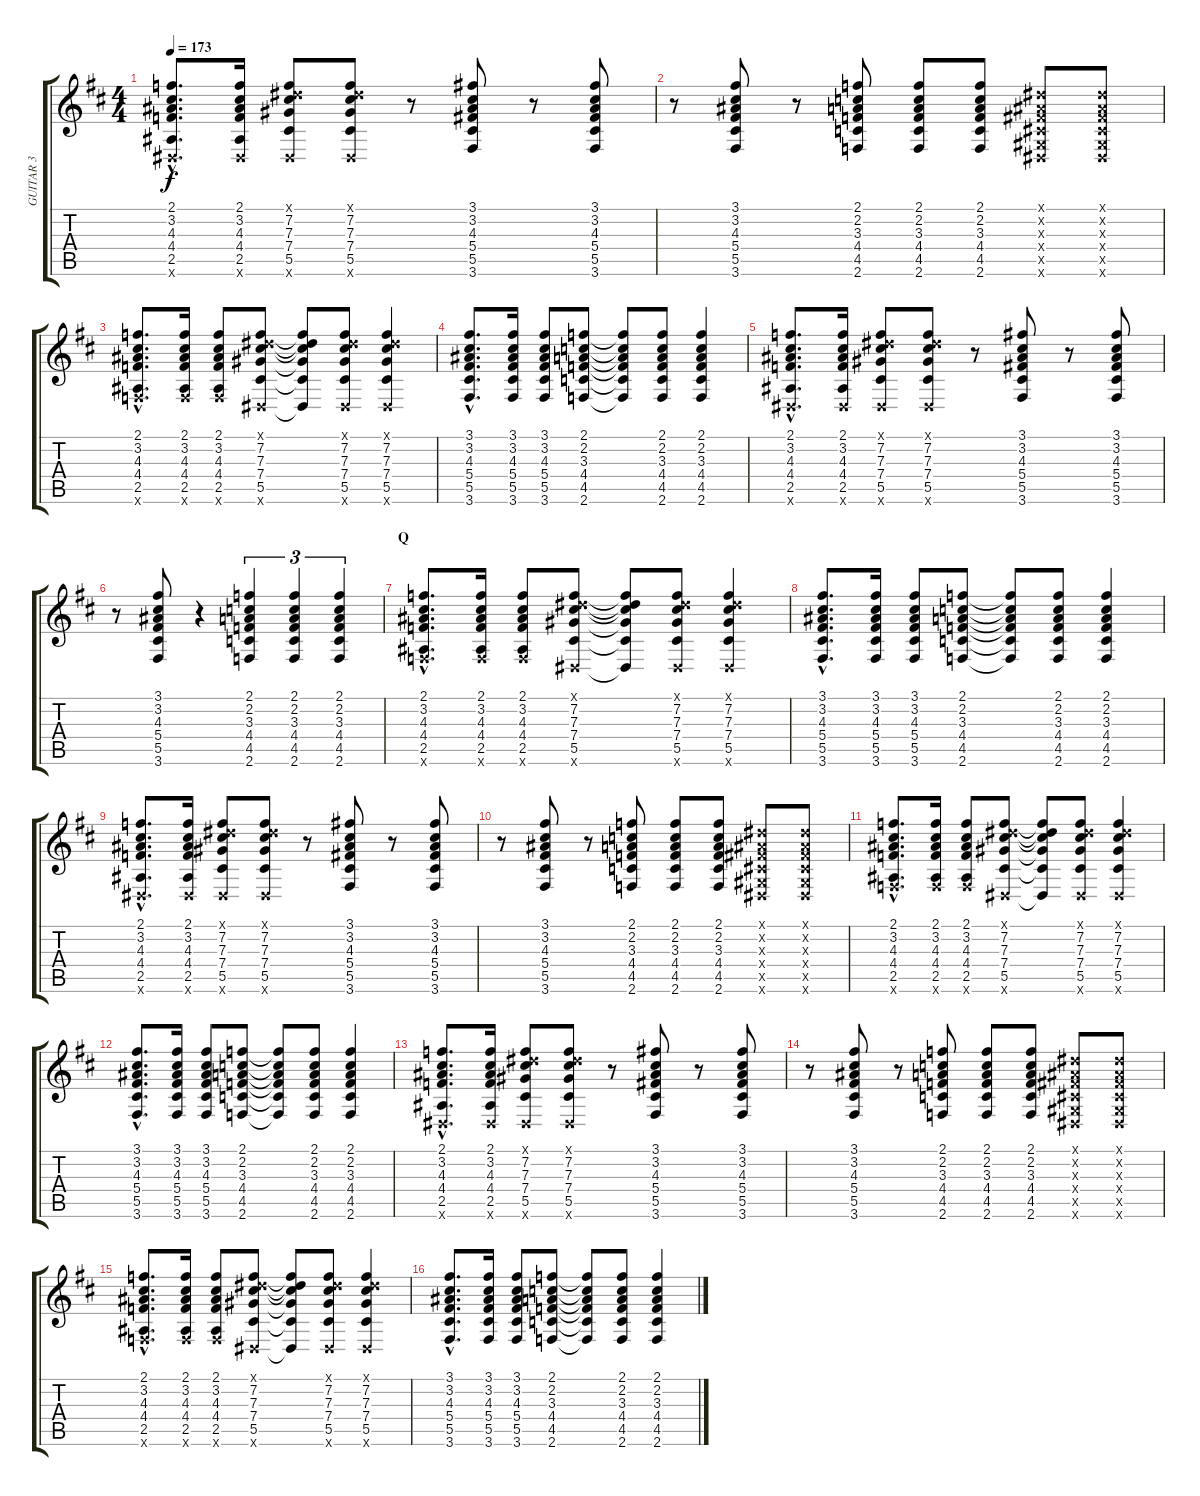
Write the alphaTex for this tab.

\track ("GUITAR 3" "GUITAR 3") {instrument electricguitarclean}
\staff {score tabs}
\tuning (Eb4 Bb3 Gb3 Db3 Ab2 Eb2) {hide}
\ts (4 4)
\tempo 173
\clef g2
\ks bminor
(2.1{hac} 3.2{hac} 4.3{hac} 4.4{hac} 2.5{hac} 0.6{hac x}).8{d dy f} (2.1 3.2 4.3 4.4 2.5 0.6{x}).16 (0.1{x} 7.2 7.3 7.4 5.5 0.6{x}).8 (0.1{x} 7.2 7.3 7.4 5.5 0.6{x}).8 r.8 (3.1 3.2 4.3 5.4 5.5 3.6).8 r.8 (3.1 3.2 4.3 5.4 5.5 3.6).8 |
r.8 (3.1 3.2 4.3 5.4 5.5 3.6).8 r.8 (2.1 2.2 3.3 4.4 4.5 2.6).8 (2.1 2.2 3.3 4.4 4.5 2.6).8 (2.1 2.2 3.3 4.4 4.5 2.6).8 (0.1{x} 0.2{x} 0.3{x} 0.4{x} 0.5{x} 0.6{x}).8 (0.1{x} 0.2{x} 0.3{x} 0.4{x} 0.5{x} 0.6{x}).8 |
(2.1{hac} 3.2{hac} 4.3{hac} 4.4{hac} 2.5{hac} 2.6{hac x}).8{d} (2.1 3.2 4.3 4.4 2.5 2.6{x}).16 (2.1 3.2 4.3 4.4 2.5 2.6{x}).8 (0.1{x} 7.2 7.3 7.4 5.5 0.6{x}).8 (0.1{t} 7.2{t} 7.3{t} 7.4{t} 5.5{t} 0.6{t}).8 (0.1{x} 7.2 7.3 7.4 5.5 0.6{x}).8 (0.1{x} 7.2 7.3 7.4 5.5 0.6{x}).4 |
(3.1{hac} 3.2{hac} 4.3{hac} 5.4{hac} 5.5{hac} 3.6{hac}).8{d} (3.1 3.2 4.3 5.4 5.5 3.6).16 (3.1 3.2 4.3 5.4 5.5 3.6).8 (2.1 2.2 3.3 4.4 4.5 2.6).8 (2.1{t} 2.2{t} 3.3{t} 4.4{t} 4.5{t} 2.6{t}).8 (2.1 2.2 3.3 4.4 4.5 2.6).8 (2.1 2.2 3.3 4.4 4.5 2.6).4 |
(2.1{hac} 3.2{hac} 4.3{hac} 4.4{hac} 2.5{hac} 0.6{hac x}).8{d} (2.1 3.2 4.3 4.4 2.5 0.6{x}).16 (0.1{x} 7.2 7.3 7.4 5.5 0.6{x}).8 (0.1{x} 7.2 7.3 7.4 5.5 0.6{x}).8 r.8 (3.1 3.2 4.3 5.4 5.5 3.6).8 r.8 (3.1 3.2 4.3 5.4 5.5 3.6).8 |
r.8 (3.1 3.2 4.3 5.4 5.5 3.6).8 r.4 (2.1 2.2 3.3 4.4 4.5 2.6).4{tu (3 2)} (2.1 2.2 3.3 4.4 4.5 2.6).4{tu (3 2)} (2.1 2.2 3.3 4.4 4.5 2.6).4{tu (3 2)} |
\section ("" "Q")
(2.1{hac} 3.2{hac} 4.3{hac} 4.4{hac} 2.5{hac} 2.6{hac x}).8{d} (2.1 3.2 4.3 4.4 2.5 2.6{x}).16 (2.1 3.2 4.3 4.4 2.5 2.6{x}).8 (0.1{x} 7.2 7.3 7.4 5.5 0.6{x}).8 (0.1{t} 7.2{t} 7.3{t} 7.4{t} 5.5{t} 0.6{t}).8 (0.1{x} 7.2 7.3 7.4 5.5 0.6{x}).8 (0.1{x} 7.2 7.3 7.4 5.5 0.6{x}).4 |
(3.1{hac} 3.2{hac} 4.3{hac} 5.4{hac} 5.5{hac} 3.6{hac}).8{d} (3.1 3.2 4.3 5.4 5.5 3.6).16 (3.1 3.2 4.3 5.4 5.5 3.6).8 (2.1 2.2 3.3 4.4 4.5 2.6).8 (2.1{t} 2.2{t} 3.3{t} 4.4{t} 4.5{t} 2.6{t}).8 (2.1 2.2 3.3 4.4 4.5 2.6).8 (2.1 2.2 3.3 4.4 4.5 2.6).4 |
(2.1{hac} 3.2{hac} 4.3{hac} 4.4{hac} 2.5{hac} 0.6{hac x}).8{d} (2.1 3.2 4.3 4.4 2.5 0.6{x}).16 (0.1{x} 7.2 7.3 7.4 5.5 0.6{x}).8 (0.1{x} 7.2 7.3 7.4 5.5 0.6{x}).8 r.8 (3.1 3.2 4.3 5.4 5.5 3.6).8 r.8 (3.1 3.2 4.3 5.4 5.5 3.6).8 |
r.8 (3.1 3.2 4.3 5.4 5.5 3.6).8 r.8 (2.1 2.2 3.3 4.4 4.5 2.6).8 (2.1 2.2 3.3 4.4 4.5 2.6).8 (2.1 2.2 3.3 4.4 4.5 2.6).8 (0.1{x} 0.2{x} 0.3{x} 0.4{x} 0.5{x} 0.6{x}).8 (0.1{x} 0.2{x} 0.3{x} 0.4{x} 0.5{x} 0.6{x}).8 |
(2.1{hac} 3.2{hac} 4.3{hac} 4.4{hac} 2.5{hac} 2.6{hac x}).8{d} (2.1 3.2 4.3 4.4 2.5 2.6{x}).16 (2.1 3.2 4.3 4.4 2.5 2.6{x}).8 (0.1{x} 7.2 7.3 7.4 5.5 0.6{x}).8 (0.1{t} 7.2{t} 7.3{t} 7.4{t} 5.5{t} 0.6{t}).8 (0.1{x} 7.2 7.3 7.4 5.5 0.6{x}).8 (0.1{x} 7.2 7.3 7.4 5.5 0.6{x}).4 |
(3.1{hac} 3.2{hac} 4.3{hac} 5.4{hac} 5.5{hac} 3.6{hac}).8{d} (3.1 3.2 4.3 5.4 5.5 3.6).16 (3.1 3.2 4.3 5.4 5.5 3.6).8 (2.1 2.2 3.3 4.4 4.5 2.6).8 (2.1{t} 2.2{t} 3.3{t} 4.4{t} 4.5{t} 2.6{t}).8 (2.1 2.2 3.3 4.4 4.5 2.6).8 (2.1 2.2 3.3 4.4 4.5 2.6).4 |
(2.1{hac} 3.2{hac} 4.3{hac} 4.4{hac} 2.5{hac} 0.6{hac x}).8{d} (2.1 3.2 4.3 4.4 2.5 0.6{x}).16 (0.1{x} 7.2 7.3 7.4 5.5 0.6{x}).8 (0.1{x} 7.2 7.3 7.4 5.5 0.6{x}).8 r.8 (3.1 3.2 4.3 5.4 5.5 3.6).8 r.8 (3.1 3.2 4.3 5.4 5.5 3.6).8 |
r.8 (3.1 3.2 4.3 5.4 5.5 3.6).8 r.8 (2.1 2.2 3.3 4.4 4.5 2.6).8 (2.1 2.2 3.3 4.4 4.5 2.6).8 (2.1 2.2 3.3 4.4 4.5 2.6).8 (0.1{x} 0.2{x} 0.3{x} 0.4{x} 0.5{x} 0.6{x}).8 (0.1{x} 0.2{x} 0.3{x} 0.4{x} 0.5{x} 0.6{x}).8 |
(2.1{hac} 3.2{hac} 4.3{hac} 4.4{hac} 2.5{hac} 2.6{hac x}).8{d} (2.1 3.2 4.3 4.4 2.5 2.6{x}).16 (2.1 3.2 4.3 4.4 2.5 2.6{x}).8 (0.1{x} 7.2 7.3 7.4 5.5 0.6{x}).8 (0.1{t} 7.2{t} 7.3{t} 7.4{t} 5.5{t} 0.6{t}).8 (0.1{x} 7.2 7.3 7.4 5.5 0.6{x}).8 (0.1{x} 7.2 7.3 7.4 5.5 0.6{x}).4 |
(3.1{hac} 3.2{hac} 4.3{hac} 5.4{hac} 5.5{hac} 3.6{hac}).8{d} (3.1 3.2 4.3 5.4 5.5 3.6).16 (3.1 3.2 4.3 5.4 5.5 3.6).8 (2.1 2.2 3.3 4.4 4.5 2.6).8 (2.1{t} 2.2{t} 3.3{t} 4.4{t} 4.5{t} 2.6{t}).8 (2.1 2.2 3.3 4.4 4.5 2.6).8 (2.1 2.2 3.3 4.4 4.5 2.6).4
